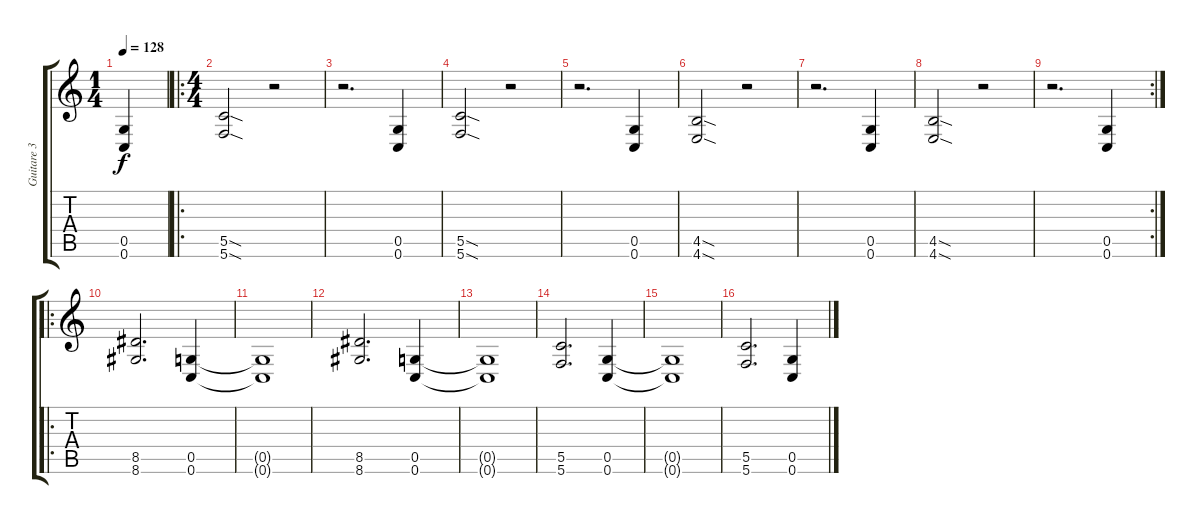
\track ("Guitare 3" "Guitare 3") {instrument distortionguitar}
\staff {score tabs}
\tuning (E4 C4 G3 C3 G2 C2) {hide}
\ts (1 4)
\tempo 128
\clef g2
\ks c
(0.5 0.6).4{dy f instrument distortionguitar} |
\ro
\ts (4 4)
(5.5{sod} 5.6{sod}).2 r.2 |
r.2{d} (0.5 0.6).4 |
(5.5{sod} 5.6{sod}).2 r.2 |
r.2{d} (0.5 0.6).4 |
(4.5{sod} 4.6{sod}).2 r.2 |
r.2{d} (0.5 0.6).4 |
(4.5{sod} 4.6{sod}).2 r.2 |
\rc 2
r.2{d} (0.5 0.6).4 |
\ro
(8.5 8.6).2{d} (0.5 0.6).4 |
(0.5{t} 0.6{t}).1 |
(8.5 8.6).2{d} (0.5 0.6).4 |
(0.5{t} 0.6{t}).1 |
(5.5 5.6).2{d} (0.5 0.6).4 |
(0.5{t} 0.6{t}).1 |
(5.5 5.6).2{d} (0.5 0.6).4
